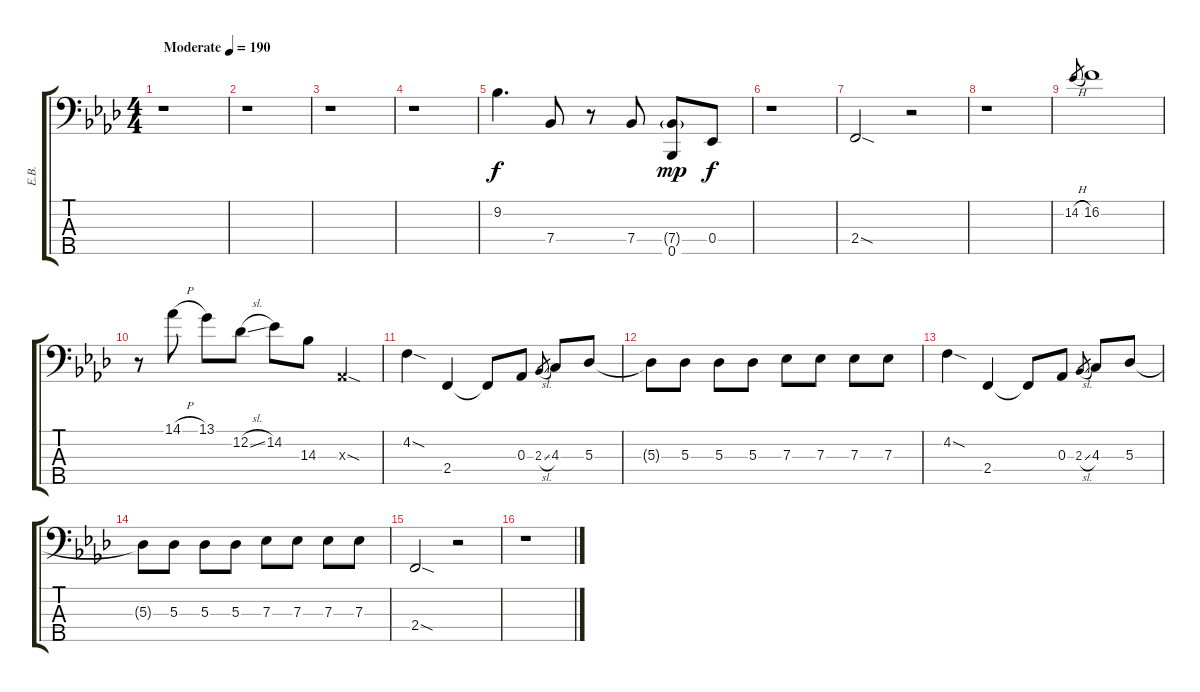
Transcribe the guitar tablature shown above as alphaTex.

\track ("E.B." "E.B.") {instrument electricbassfinger}
\staff {score tabs}
\tuning (Gb2 Db2 Ab1 Eb1 Bb0) {hide}
\ts (4 4)
\tempo (190 "Moderate")
\clef f4
\ks ab
r.1{dy f instrument electricbassfinger} |
r.1 |
r.1 |
r.1 |
9.2.4{d} 7.4.8 r.8 7.4.8 (7.4{g} 0.5).8{dy mp} 0.4.8{dy f} |
r.1 |
2.4{sod}.2 r.2 |
r.1 |
14.2{h}.8{gr} 16.2.1 |
r.8 14.1{h}.8 13.1.8 12.2{sl}.8 14.2.8 14.3.8 0.3{sod x}.4 |
4.2{sod}.4 2.4.4 2.4{t}.8 0.3.8 2.3{sl}.8{gr} 4.3.8 5.3.8 |
5.3{t}.8 5.3.8 5.3.8 5.3.8 7.3.8 7.3.8 7.3.8 7.3.8 |
4.2{sod}.4 2.4.4 2.4{t}.8 0.3.8 2.3{sl}.8{gr} 4.3.8 5.3.8 |
5.3{t}.8 5.3.8 5.3.8 5.3.8 7.3.8 7.3.8 7.3.8 7.3.8 |
2.4{sod}.2 r.2 |
r.1
